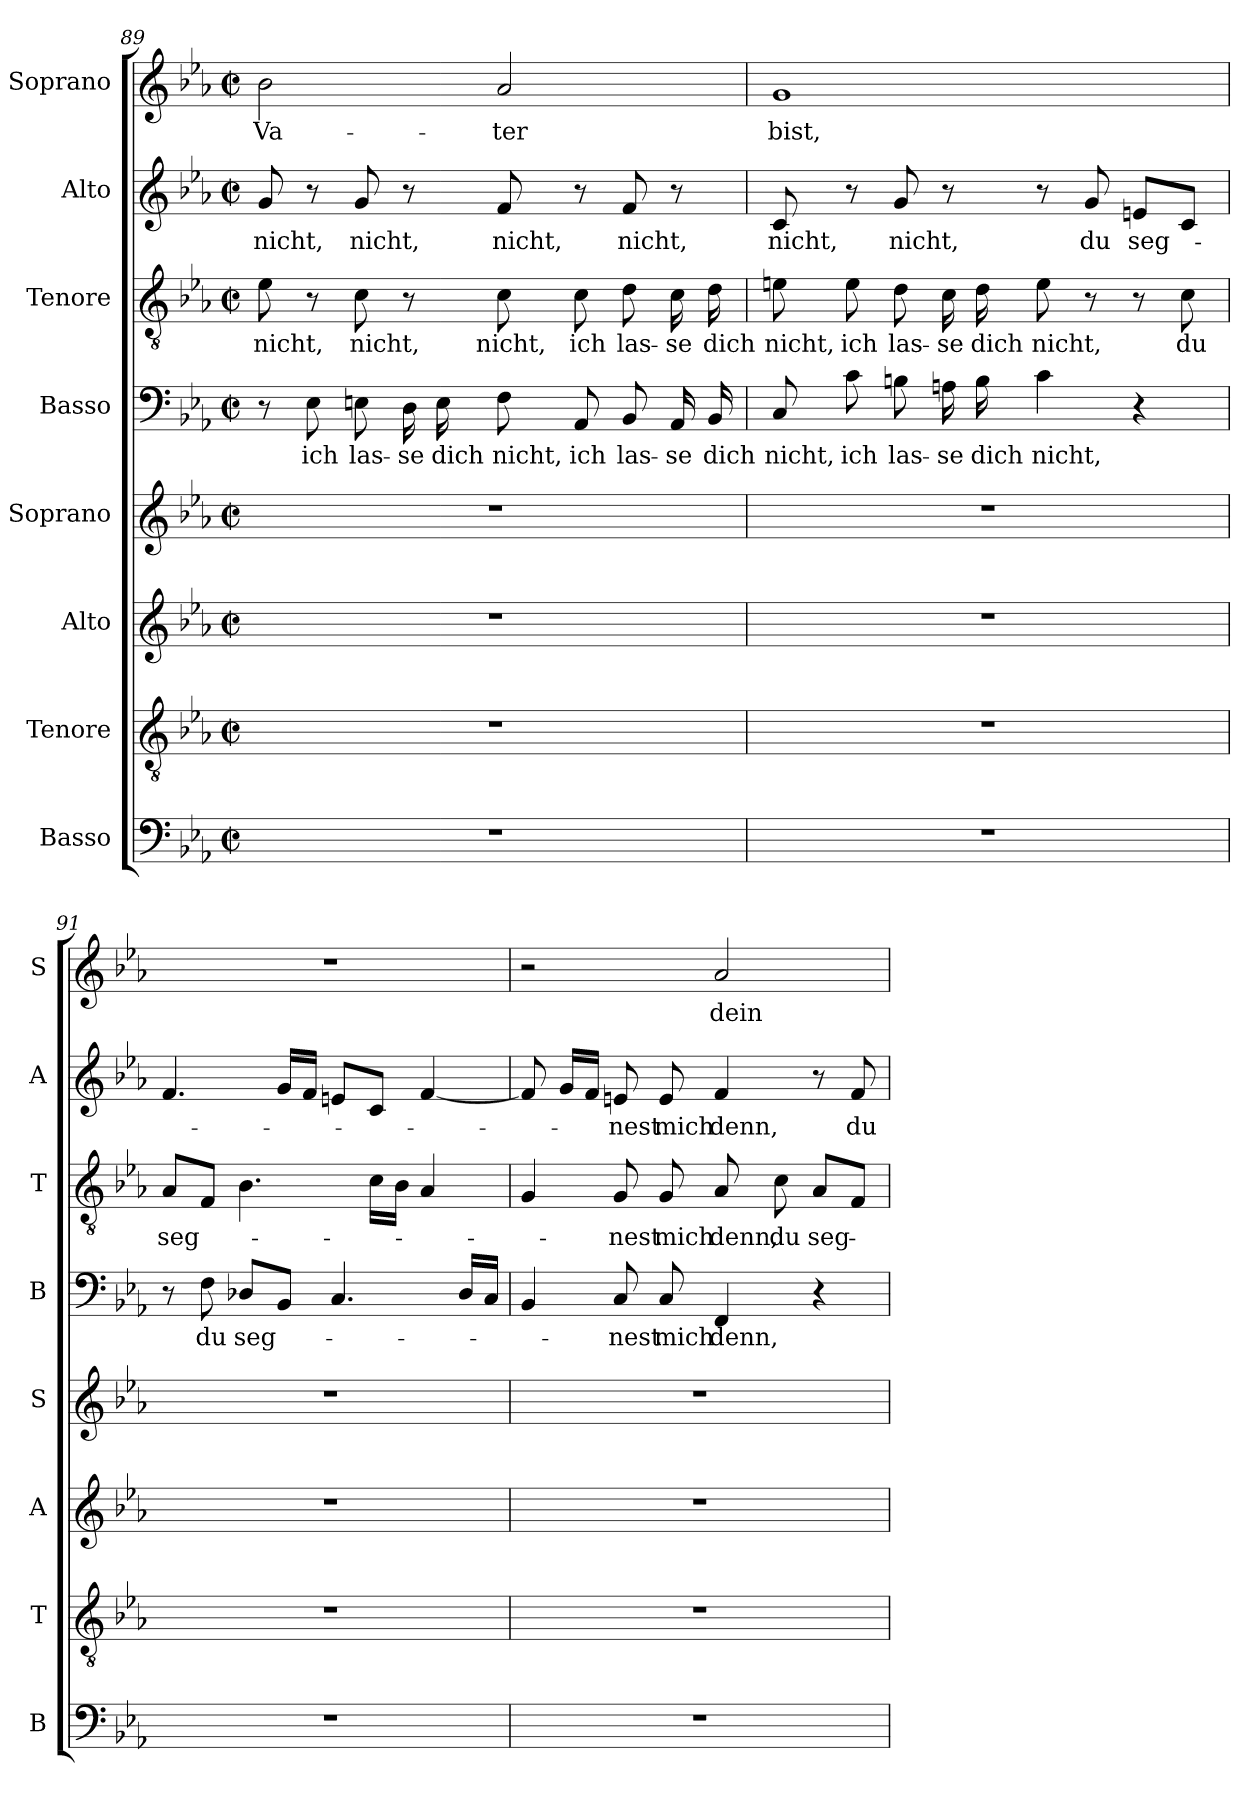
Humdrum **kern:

**kern	**kern	**kern	**kern	**kern	**text	**kern	**text	**kern	**text	**kern	**text
*part8	*part7	*part6	*part5	*part4	*part4	*part3	*part3	*part2	*part2	*part1	*part1
*staff8	*staff7	*staff6	*staff5	*staff4	*staff4	*staff3	*staff3	*staff2	*staff2	*staff1	*staff1
*I"Basso	*I"Tenore	*I"Alto	*I"Soprano	*I"Basso	*	*I"Tenore	*	*I"Alto	*	*I"Soprano	*
*I'B	*I'T	*I'A	*I'S	*I'B	*	*I'T	*	*I'A	*	*I'S	*
!!LO:LB:g=z
*clefF4	*clefGv2	*clefG2	*clefG2	*clefF4	*	*clefGv2	*	*clefG2	*	*clefG2	*
*k[b-e-a-]	*k[b-e-a-]	*k[b-e-a-]	*k[b-e-a-]	*k[b-e-a-]	*	*k[b-e-a-]	*	*k[b-e-a-]	*	*k[b-e-a-]	*
*E-:	*E-:	*E-:	*E-:	*E-:	*	*E-:	*	*E-:	*	*E-:	*
*M2/2	*M2/2	*M2/2	*M2/2	*M2/2	*	*M2/2	*	*M2/2	*	*M2/2	*
*met(c|)	*met(c|)	*met(c|)	*met(c|)	*met(c|)	*	*met(c|)	*	*met(c|)	*	*met(c|)	*
=89	=89	=89	=89	=89	=89	=89	=89	=89	=89	=89	=89
1r	1r	1r	1r	8r	.	8e-\	nicht,	8g/	nicht,	2b-\	Va-
.	.	.	.	8E-\	ich	8r	.	8r	.	.	.
.	.	.	.	8En\	las-	8c\	nicht,	8g/	nicht,	.	.
.	.	.	.	16D\	-se	8r	.	8r	.	.	.
.	.	.	.	16E\	dich	.	.	.	.	.	.
.	.	.	.	8F\	nicht,	8c\	nicht,	8f/	nicht,	2a-/	-ter
.	.	.	.	8AA-/	ich	8c\	ich	8r	.	.	.
.	.	.	.	8BB-/	las-	8d\	las-	8f/	nicht,	.	.
.	.	.	.	16AA-/	-se	16c\	-se	8r	.	.	.
.	.	.	.	16BB-/	dich	16d\	dich	.	.	.	.
=90	=90	=90	=90	=90	=90	=90	=90	=90	=90	=90	=90
1r	1r	1r	1r	8C/	nicht,	8en\	nicht,	8c/	nicht,	1g	bist,
.	.	.	.	8c\	ich	8e\	ich	8r	.	.	.
.	.	.	.	8Bn\	las-	8d\	las-	8g/	nicht,	.	.
.	.	.	.	16An\	-se	16c\	-se	8r	.	.	.
.	.	.	.	16B\	dich	16d\	dich	.	.	.	.
.	.	.	.	4c\	nicht,	8e\	nicht,	8r	.	.	.
.	.	.	.	.	.	8r	.	8g/	du	.	.
.	.	.	.	4r	.	8r	.	8en/L	seg-	.	.
.	.	.	.	.	.	8c\	du	8c/J	.	.	.
=91	=91	=91	=91	=91	=91	=91	=91	=91	=91	=91	=91
1r	1r	1r	1r	8r	.	8A-/L	seg-	4.f/	.	1r	.
.	.	.	.	8F\	du	8F/J	.	.	.	.	.
.	.	.	.	8D-X/L	seg-	4.B-\	.	.	.	.	.
.	.	.	.	8BB-/J	.	.	.	16g/LL	.	.	.
.	.	.	.	.	.	.	.	16f/JJ	.	.	.
.	.	.	.	4.C/	.	.	.	8en/L	.	.	.
.	.	.	.	.	.	16c\LL	.	8c/J	.	.	.
.	.	.	.	.	.	16B-\JJ	.	.	.	.	.
.	.	.	.	.	.	4A-/	.	[<4f/	.	.	.
.	.	.	.	16D-/LL	.	.	.	.	.	.	.
.	.	.	.	16C/JJ	.	.	.	.	.	.	.
!!LO:LB:g=z
=92	=92	=92	=92	=92	=92	=92	=92	=92	=92	=92	=92
1r	1r	1r	1r	4BB-/	.	4G/	.	8f/]	.	2r	.
.	.	.	.	.	.	.	.	16g/LL	.	.	.
.	.	.	.	.	.	.	.	16f/JJ	.	.	.
.	.	.	.	8C/	-nest	8G/	-nest	8en/	-nest	.	.
.	.	.	.	8C/	mich	8G/	mich	8e/	mich	.	.
.	.	.	.	4FF/	denn,	8A-/	denn,	4f/	denn,	2a-/	dein
.	.	.	.	.	.	8c\	du	.	.	.	.
.	.	.	.	4r	.	8A-/L	seg-	8r	.	.	.
.	.	.	.	.	.	8F/J	.	8f/	du	.	.
=	=	=	=	=	=	=	=	=	=	=	=
*-	*-	*-	*-	*-	*-	*-	*-	*-	*-	*-	*-
